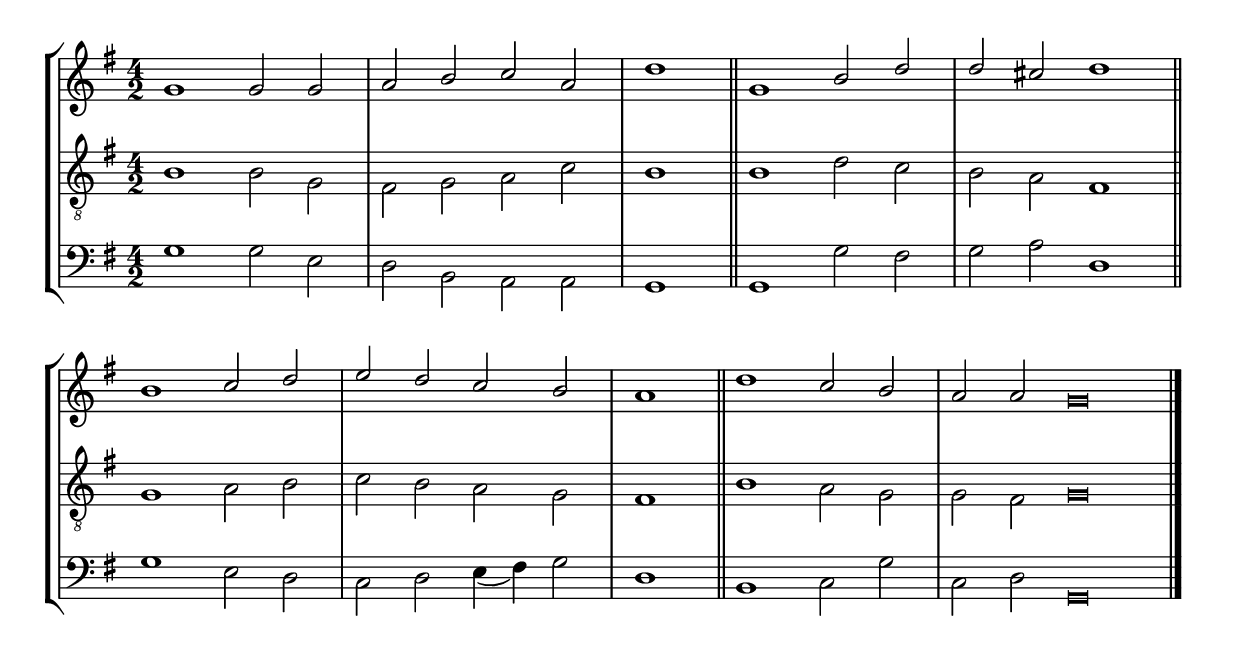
tuneTitle = "Westminster Tune"
tuneMeter = "C.M."
author = ""
voiceFontSize = 0

cantusMusic = {
  \clef treble
  \key g \major
  \autoBeamOff
  \time 4/2
  \relative c'' {
    \override Staff.NoteHead.style = #'baroque
    \set Score.tempoHideNote = ##t \tempo 4 = 120
    \override Staff.TimeSignature #'break-visibility = ##(#f #f #f) 
    \set fontSize = \voiceFontSize
    g1 g2 g a b c a \time 2/2 d1 \bar "||"
    \time 4/2 g,1 b2 d d cis d1 \bar "||"
    b1 c2 d e d c b \time 2/2 a1 \bar "||"
    \time 4/2 d1 c2 b \time 6/2 a a g\breve \bar "|."
  }
}

mediusMusic = {
  \clef "treble_8"
  \key g \major
  \autoBeamOff
  \time 4/2
  \relative c' {
    \override Staff.NoteHead.style = #'baroque
    \override Staff.TimeSignature #'break-visibility = ##(#f #f #f)
    \set fontSize = \voiceFontSize
    b1 b2 g fis g a c b1
    b1 d2 c b a fis1
    g1 a2 b c b a g fis1
    b1 a2 g g fis g\breve
  }
}

bassusMusic = {
  \clef bass
  \key g \major
  \autoBeamOff
  \time 4/2
  \relative c' {
    \override Staff.NoteHead.style = #'baroque
    \override Staff.TimeSignature #'break-visibility = ##(#f #f #f) 
    \set fontSize = \voiceFontSize
    g1 g2 e d b a a g1
    g1 g'2 fis g a d,1
    g1 e2 d c d e4( fis) g2 d1
    b1 c2 g' c, d g,\breve
  }
}

\score
{
  \header {
    poet = \markup { \typewriter { \author } }
    instrument = \markup { \typewriter { #(string-append tuneTitle ". ") }
			   \tuneMeter }
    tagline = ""
  }

  <<
    \new StaffGroup {
      <<
	\new Staff = "cantus" {
	  <<
	    \new Voice = "one" { \stemUp \slurUp \tieUp \cantusMusic }
	  >>
	}
	\new Staff = "medius" {
	  <<
	    \new Voice = "two" { \stemDown \slurDown \tieDown \mediusMusic }
	  >>
	}
	\new Staff = "bassus" {
	  <<
	    \new  Voice = "four" { \stemDown \slurDown \tieDown \bassusMusic }
	  >>
	}
      >>
    }
    
  >>

  \layout {
    \context {
      \override VerticalAxisGroup #'minimum-Y-extent = #'(0 . 0)
    }
    \context {
      \Lyrics
      \override LyricText #'font-size = #-1
    }
    \context {
      \Score
      \remove "Bar_number_engraver"
    }
    indent = 0 \cm
  }
  \midi { }
}
